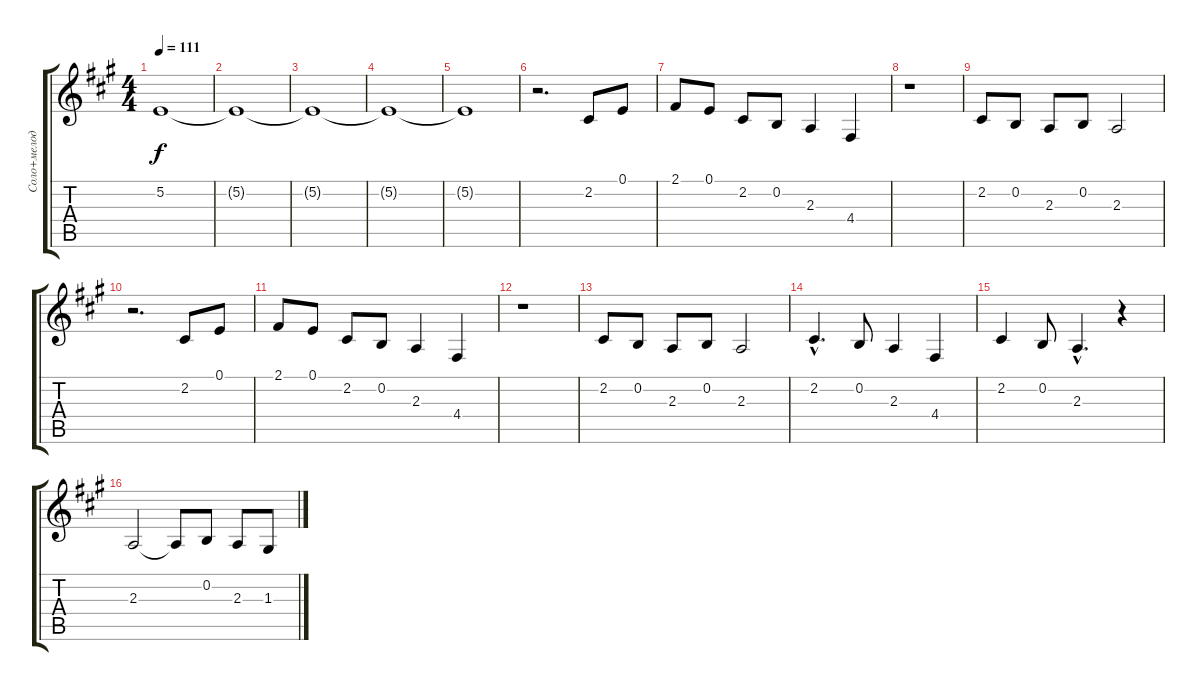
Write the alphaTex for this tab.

\track ("Соло+мелодия" "Соло+мелод") {instrument voiceoohs}
\staff {score tabs}
\tuning (E4 B3 G3 D3 A2 E2) {hide}
\ts (4 4)
\tempo 111
\clef g2
\ks a
5.2{t}.1{dy f} |
5.2{t}.1 |
5.2{t}.1 |
5.2{t}.1 |
5.2{t}.1 |
r.2{d} 2.2.8 0.1.8 |
2.1.8 0.1.8 2.2.8 0.2.8 2.3.4 4.4.4 |
r.1 |
2.2.8 0.2.8 2.3.8 0.2.8 2.3.2 |
r.2{d} 2.2.8 0.1.8 |
2.1.8 0.1.8 2.2.8 0.2.8 2.3.4 4.4.4 |
r.1 |
2.2.8 0.2.8 2.3.8 0.2.8 2.3.2 |
2.2{hac}.4{d} 0.2.8 2.3.4 4.4.4 |
2.2.4 0.2.8 2.3{hac}.4{d} r.4 |
2.3.2 2.3{t}.8 0.2.8 2.3.8 1.3.8
